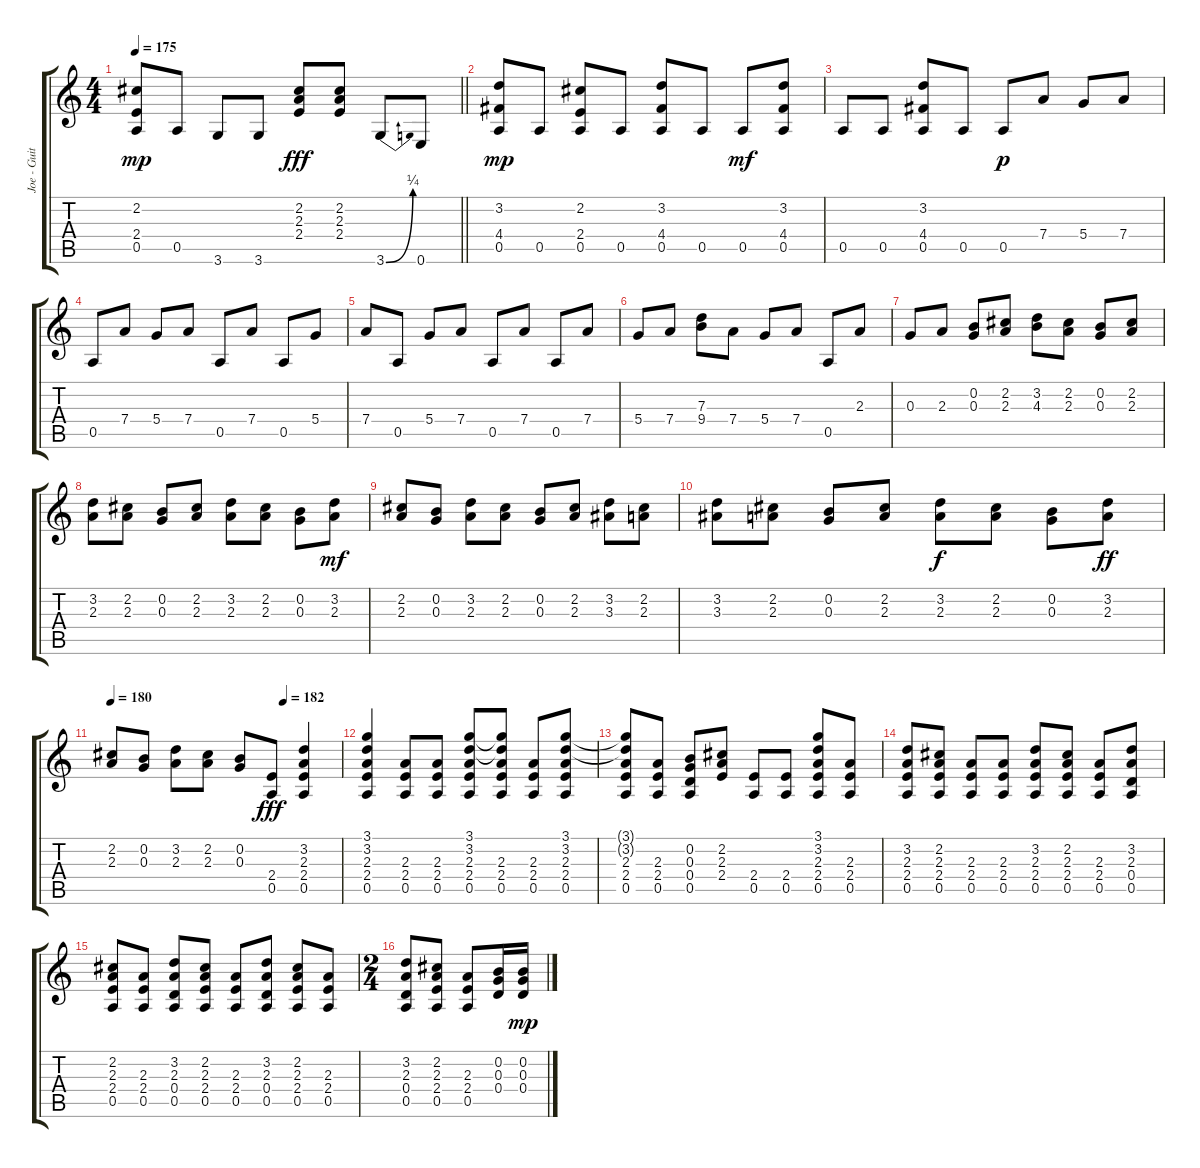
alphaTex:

\track ("Joe - Guitar" "Joe - Guit") {instrument acousticguitarsteel}
\staff {score tabs}
\tuning (E4 B3 G3 D3 A2 E2) {hide}
\ts (4 4)
\tempo 175
\clef g2
\barLineRight lightlight
\ks c
(2.2 2.4 0.5).8{dy mp} 0.5.8 3.6.8 3.6.8 (2.2 2.3 2.4).8{dy fff} (2.2 2.3 2.4).8 3.6{be (bend 0 0 60 1)}.8 0.6.8 |
(3.2 4.4 0.5).8{dy mp} 0.5.8 (2.2 2.4 0.5).8 0.5.8 (3.2 4.4 0.5).8 0.5.8 0.5.8{dy mf} (3.2 4.4 0.5).8 |
0.5.8 0.5.8 (3.2 4.4 0.5).8 0.5.8 0.5.8{dy p} 7.4.8 5.4.8 7.4.8 |
0.5.8 7.4.8 5.4.8 7.4.8 0.5.8 7.4.8 0.5.8 5.4.8 |
7.4.8 0.5.8 5.4.8 7.4.8 0.5.8 7.4.8 0.5.8 7.4.8 |
5.4.8 7.4.8 (7.3 9.4).8 7.4.8 5.4.8 7.4.8 0.5.8 2.3.8 |
0.3.8 2.3.8 (0.2 0.3).8 (2.2 2.3).8 (3.2 4.3).8 (2.2 2.3).8 (0.2 0.3).8 (2.2 2.3).8 |
(3.2 2.3).8 (2.2 2.3).8 (0.2 0.3).8 (2.2 2.3).8 (3.2 2.3).8 (2.2 2.3).8 (0.2 0.3).8 (3.2 2.3).8{dy mf} |
(2.2 2.3).8 (0.2 0.3).8 (3.2 2.3).8 (2.2 2.3).8 (0.2 0.3).8 (2.2 2.3).8 (3.2 3.3).8 (2.2 2.3).8 |
(3.2 3.3).8 (2.2 2.3).8 (0.2 0.3).8 (2.2 2.3).8 (3.2 2.3).8{dy f} (2.2 2.3).8 (0.2 0.3).8 (3.2 2.3).8{dy ff} |
\tempo 180
\tempo (182 0.75)
(2.2 2.3).8 (0.2 0.3).8 (3.2 2.3).8 (2.2 2.3).8 (0.2 0.3).8 (2.4 0.5).8{dy fff} (3.2 2.3 2.4 0.5).4 |
(3.1 3.2 2.3 2.4 0.5).4 (2.3 2.4 0.5).8 (2.3 2.4 0.5).8 (3.1 3.2 2.3 2.4 0.5).8 (3.1{t} 3.2{t} 2.3 2.4 0.5).8 (2.3 2.4 0.5).8 (3.1 3.2 2.3 2.4 0.5).8 |
(3.1{t} 3.2{t} 2.3 2.4 0.5).8 (2.3 2.4 0.5).8 (0.2 0.3 0.4 0.5).8 (2.2 2.3 2.4).8 (2.4 0.5).8 (2.4 0.5).8 (3.1 3.2 2.3 2.4 0.5).8 (2.3 2.4 0.5).8 |
(3.2 2.3 2.4 0.5).8 (2.2 2.3 2.4 0.5).8 (2.3 2.4 0.5).8 (2.3 2.4 0.5).8 (3.2 2.3 2.4 0.5).8 (2.2 2.3 2.4 0.5).8 (2.3 2.4 0.5).8 (3.2 2.3 0.4 0.5).8 |
(2.2 2.3 2.4 0.5).8 (2.3 2.4 0.5).8 (3.2 2.3 0.4 0.5).8 (2.2 2.3 2.4 0.5).8 (2.3 2.4 0.5).8 (3.2 2.3 0.4 0.5).8 (2.2 2.3 2.4 0.5).8 (2.3 2.4 0.5).8 |
\ts (2 4)
(3.2 2.3 0.4 0.5).8 (2.2 2.3 2.4 0.5).8 (2.3 2.4 0.5).8 (0.2 0.3 0.4).16 (0.2 0.3 0.4).16{dy mp}
